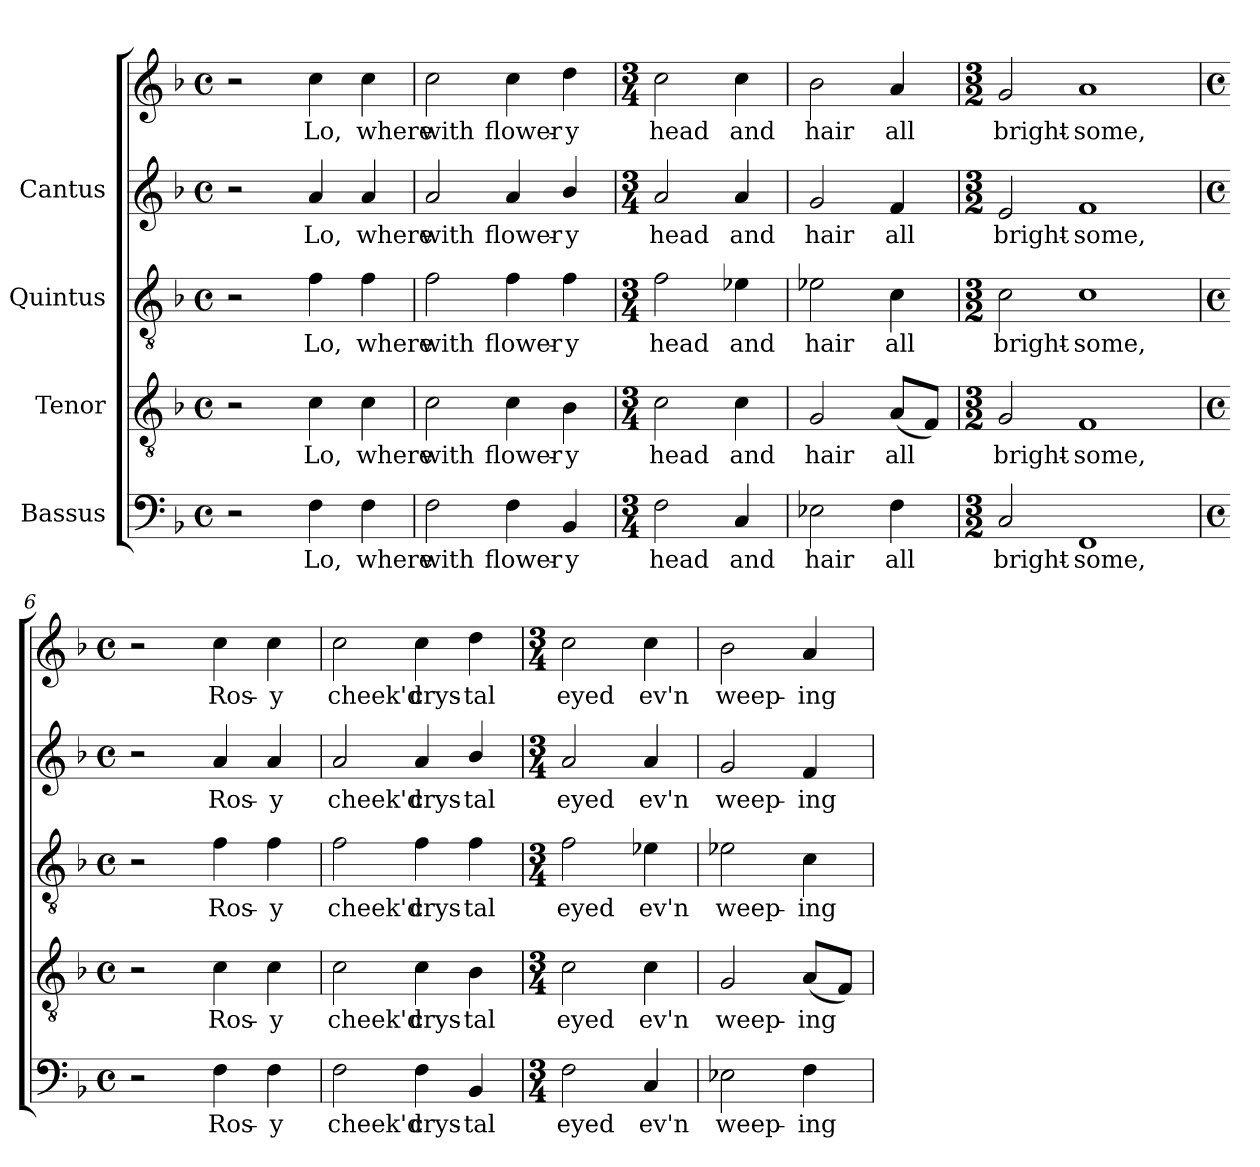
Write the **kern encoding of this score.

**kern	**text	**kern	**text	**kern	**text	**kern	**text	**kern	**text
*part4	*part4	*part3	*part3	*part2	*part2	*part1	*part1	*part1	*part1
*staff5	*staff5	*staff4	*staff4	*staff3	*staff3	*staff2	*staff2	*staff1	*staff1
*I"Bassus	*	*I"Tenor	*	*I"Quintus	*	*I"Cantus	*	*	*
!!LO:PB:g=z
*stria5	*	*stria5	*	*stria5	*	*stria5	*	*stria5	*
*clefF4	*	*clefGv2	*	*clefGv2	*	*clefG2	*	*clefG2	*
*k[b-]	*	*k[b-]	*	*k[b-]	*	*k[b-]	*	*k[b-]	*
*F:	*	*F:	*	*F:	*	*F:	*	*F:	*
*M4/4	*	*M4/4	*	*M4/4	*	*M4/4	*	*M4/4	*
*met(c)	*	*met(c)	*	*met(c)	*	*met(c)	*	*met(c)	*
*MM144	*	*MM144	*	*MM144	*	*MM144	*	*MM144	*
=1	=1	=1	=1	=1	=1	=1	=1	=1	=1
2r	.	2r	.	2r	.	2r	.	2r	.
!	!LO:LY:b:cj	!	!LO:LY:b:cj	!	!LO:LY:b:cj	!	!LO:LY:b:cj	!	!LO:LY:b:cj
4F\	Lo,	4c\	Lo,	4f\	Lo,	4a/	Lo,	4cc\	Lo,
!	!LO:LY:b:cj	!	!LO:LY:b:cj	!	!LO:LY:b:cj	!	!LO:LY:b:cj	!	!LO:LY:b:cj
4F\	where	4c\	where	4f\	where	4a/	where	4cc\	where
=2	=2	=2	=2	=2	=2	=2	=2	=2	=2
!	!LO:LY:b:cj	!	!LO:LY:b:cj	!	!LO:LY:b:cj	!	!LO:LY:b:cj	!	!LO:LY:b:cj
2F\	with	2c\	with	2f\	with	2a/	with	2cc\	with
!	!LO:LY:b:cj	!	!LO:LY:b:cj	!	!LO:LY:b:cj	!	!LO:LY:b:cj	!	!LO:LY:b:cj
4F\	flower-	4c\	flower-	4f\	flower-	4a/	flower-	4cc\	flower-
!	!LO:LY:b:cj	!	!LO:LY:b:cj	!	!LO:LY:b:cj	!	!LO:LY:b:cj	!	!LO:LY:b:cj
4BB-/	-y	4B-\	-y	4f\	-y	4b-/	-y	4dd\	-y
=3	=3	=3	=3	=3	=3	=3	=3	=3	=3
*M3/4	*	*M3/4	*	*M3/4	*	*M3/4	*	*M3/4	*
!	!LO:LY:b:cj	!	!LO:LY:b:cj	!	!LO:LY:b:cj	!	!LO:LY:b:cj	!	!LO:LY:b:cj
2F\	head	2c\	head	2f\	head	2a/	head	2cc\	head
!	!LO:LY:b:cj	!	!LO:LY:b:cj	!	!LO:LY:b:cj	!	!LO:LY:b:cj	!	!LO:LY:b:cj
4C/	and	4c\	and	4e-X\	and	4a/	and	4cc\	and
=4	=4	=4	=4	=4	=4	=4	=4	=4	=4
!	!LO:LY:b:cj	!	!LO:LY:b:cj	!	!LO:LY:b:cj	!	!LO:LY:b:cj	!	!LO:LY:b:cj
2E-X\	hair	2G/	hair	2e-X\	hair	2g/	hair	2b-\	hair
!	!LO:LY:b:cj	!	!LO:LY:b:cj	!	!LO:LY:b:cj	!	!LO:LY:b:cj	!	!LO:LY:b:cj
4F\	all	(<8A/L	all	4c\	all	4f/	all	4a/	all
!	!	!	!LO:LY:b:cj	!	!	!	!	!	!
.	.	8F/J)	.	.	.	.	.	.	.
=5	=5	=5	=5	=5	=5	=5	=5	=5	=5
*M3/2	*	*M3/2	*	*M3/2	*	*M3/2	*	*M3/2	*
!	!LO:LY:b:cj	!	!LO:LY:b:cj	!	!LO:LY:b:cj	!	!LO:LY:b:cj	!	!LO:LY:b:cj
2C/	bright-	2G/	bright-	2c\	bright-	2e/	bright-	2g/	bright-
!	!LO:LY:b:cj	!	!LO:LY:b:cj	!	!LO:LY:b:cj	!	!LO:LY:b:cj	!	!LO:LY:b:cj
1FF	-some,	1F	-some,	1c	-some,	1f	-some,	1a	-some,
=6	=6	=6	=6	=6	=6	=6	=6	=6	=6
*M4/4	*	*M4/4	*	*M4/4	*	*M4/4	*	*M4/4	*
*met(c)	*	*met(c)	*	*met(c)	*	*met(c)	*	*met(c)	*
2r	.	2r	.	2r	.	2r	.	2r	.
!	!LO:LY:b:cj	!	!LO:LY:b:cj	!	!LO:LY:b:cj	!	!LO:LY:b:cj	!	!LO:LY:b:cj
4F\	Ros-	4c\	Ros-	4f\	Ros-	4a/	Ros-	4cc\	Ros-
!	!LO:LY:b:cj	!	!LO:LY:b:cj	!	!LO:LY:b:cj	!	!LO:LY:b:cj	!	!LO:LY:b:cj
4F\	-y	4c\	-y	4f\	-y	4a/	-y	4cc\	-y
!!LO:LB:g=z
=7	=7	=7	=7	=7	=7	=7	=7	=7	=7
!	!LO:LY:b:cj	!	!LO:LY:b:cj	!	!LO:LY:b:cj	!	!LO:LY:b:cj	!	!LO:LY:b:cj
2F\	cheek'd	2c\	cheek'd	2f\	cheek'd	2a/	cheek'd	2cc\	cheek'd
!	!LO:LY:b:cj	!	!LO:LY:b:cj	!	!LO:LY:b:cj	!	!LO:LY:b:cj	!	!LO:LY:b:cj
4F\	crys-	4c\	crys-	4f\	crys-	4a/	crys-	4cc\	crys-
!	!LO:LY:b:cj	!	!LO:LY:b:cj	!	!LO:LY:b:cj	!	!LO:LY:b:cj	!	!LO:LY:b:cj
4BB-/	-tal	4B-\	-tal	4f\	-tal	4b-/	-tal	4dd\	-tal
=8	=8	=8	=8	=8	=8	=8	=8	=8	=8
*M3/4	*	*M3/4	*	*M3/4	*	*M3/4	*	*M3/4	*
!	!LO:LY:b:cj	!	!LO:LY:b:cj	!	!LO:LY:b:cj	!	!LO:LY:b:cj	!	!LO:LY:b:cj
2F\	eyed	2c\	eyed	2f\	eyed	2a/	eyed	2cc\	eyed
!	!LO:LY:b:cj	!	!LO:LY:b:cj	!	!LO:LY:b:cj	!	!LO:LY:b:cj	!	!LO:LY:b:cj
4C/	ev'n	4c\	ev'n	4e-X\	ev'n	4a/	ev'n	4cc\	ev'n
=9	=9	=9	=9	=9	=9	=9	=9	=9	=9
!	!LO:LY:b:cj	!	!LO:LY:b:cj	!	!LO:LY:b:cj	!	!LO:LY:b:cj	!	!LO:LY:b:cj
2E-X\	weep-	2G/	weep-	2e-X\	weep-	2g/	weep-	2b-\	weep-
!	!LO:LY:b:cj	!	!LO:LY:b:cj	!	!LO:LY:b:cj	!	!LO:LY:b:cj	!	!LO:LY:b:cj
4F\	-ing	(<8A/L	-ing	4c\	-ing	4f/	-ing	4a/	-ing
!	!	!	!LO:LY:b:cj	!	!	!	!	!	!
.	.	8F/J)	.	.	.	.	.	.	.
=	=	=	=	=	=	=	=	=	=
*-	*-	*-	*-	*-	*-	*-	*-	*-	*-
